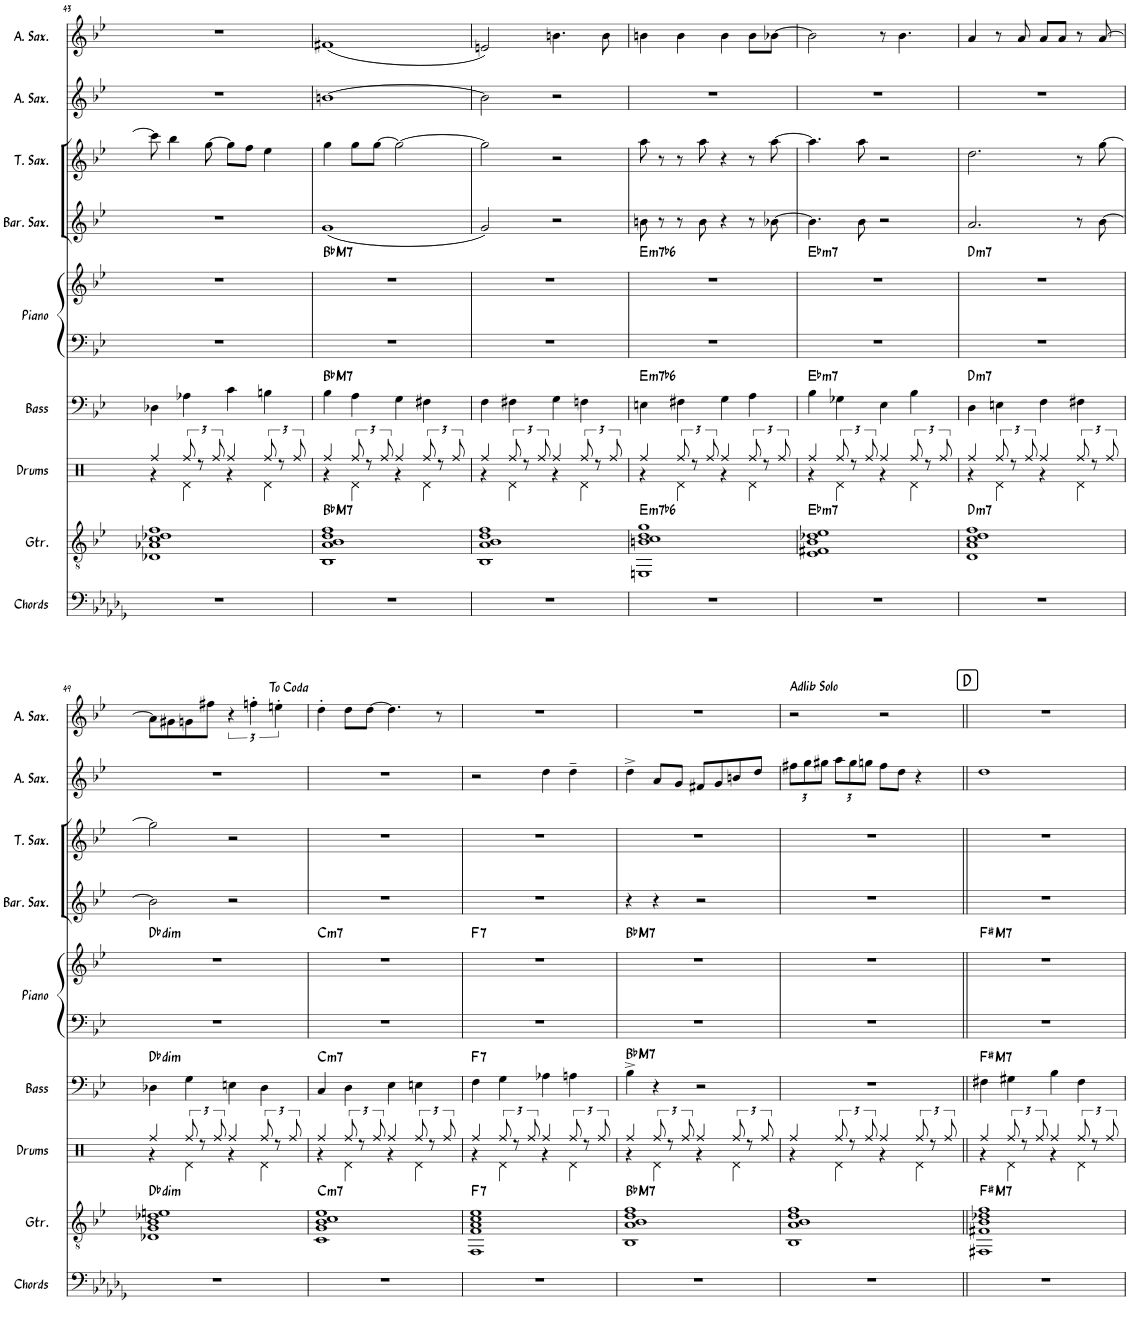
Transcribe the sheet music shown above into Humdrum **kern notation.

**kern	**kern	**harte	**kern	**kern	**harte	**kern	**kern	**harte	**kern	**kern	**kern	**kern
*part9	*part8	*part8	*part7	*part6	*part6	*part5	*part5	*part5	*part4	*part3	*part2	*part1
*staff10	*staff9	*	*staff8	*staff7	*	*staff6	*staff5	*	*staff4	*staff3	*staff2	*staff1
*I"Chords	*I"Guitar	*	*I"Drums	*I"Bass	*	*I"Piano	*	*	*I"バリトン サクソフォーン	*I"テナー サクソフォーン	*I"アルト サクソフォーン 2	*I"アルト サクソフォーン
*I'Chords	*I'Gtr.	*	*I'Drums	*I'Bass	*	*I'Piano	*	*	*	*	*	*
!!LO:PB:g=z
*clefF4	*clefGv2	*	*clefX	*clefF4	*	*clefF4	*clefG2	*	*clefG2	*clefG2	*clefG2	*clefG2
*	*	*	*	*Trd7c12	*	*	*	*	*Trd12c21	*Trd8c14	*Trd5c9	*Trd5c9
*k[b-e-a-d-g-]	*k[b-e-]	*	*k[]	*k[b-e-]	*	*k[b-e-]	*k[b-e-]	*	*k[b-e-]	*k[b-e-]	*k[b-e-]	*k[b-e-]
*M4/4	*M4/4	*	*M4/4	*M4/4	*	*M4/4	*M4/4	*	*M4/4	*M4/4	*M4/4	*M4/4
=43	=43	=43	=43	=43	=43	=43	=43	=43	=43	=43	=43	=43
*	*	*	*^	*	*	*	*	*	*	*	*	*
1r	1D-X 1A-X 1c 1d-X 1f	.	4Rff/	4r	4D-X\	.	1r	1r	.	1r	8ccc\]	1r	1r
.	.	.	.	.	.	.	.	.	.	.	4bb-\	.	.
.	.	.	12Rff/	4Rd\	4A-X\	.	.	.	.	.	.	.	.
.	.	.	12r	.	.	.	.	.	.	.	.	.	.
.	.	.	.	.	.	.	.	.	.	.	[8gg\	.	.
.	.	.	12Rff/	.	.	.	.	.	.	.	.	.	.
.	.	.	4Rff/	4r	4c\	.	.	.	.	.	8gg\L]	.	.
.	.	.	.	.	.	.	.	.	.	.	8ff\J	.	.
.	.	.	12Rff/	4Rd\	4Bn\	.	.	.	.	.	4ee-\	.	.
.	.	.	12r	.	.	.	.	.	.	.	.	.	.
.	.	.	12Rff/	.	.	.	.	.	.	.	.	.	.
=44	=44	=44	=44	=44	=44	=44	=44	=44	=44	=44	=44	=44	=44
!	!	!LO:H:kt=M7	!	!	!	!LO:H:kt=M7	!	!	!LO:H:kt=M7	!	!	!	!
1r	1BB- 1A 1B- 1d 1f	Bb:maj7	4Rff/	4r	4B-\	Bb:maj7	1r	1r	Bb:maj7	(1g	4gg\	[1bn	(1f#X
.	.	.	12Rff/	4Rd\	4A\	.	.	.	.	.	8gg\L	.	.
.	.	.	12r	.	.	.	.	.	.	.	.	.	.
.	.	.	.	.	.	.	.	.	.	.	[8gg\J	.	.
.	.	.	12Rff/	.	.	.	.	.	.	.	.	.	.
.	.	.	4Rff/	4r	4G\	.	.	.	.	.	2gg\_	.	.
.	.	.	12Rff/	4Rd\	4F#X\	.	.	.	.	.	.	.	.
.	.	.	12r	.	.	.	.	.	.	.	.	.	.
.	.	.	12Rff/	.	.	.	.	.	.	.	.	.	.
=45	=45	=45	=45	=45	=45	=45	=45	=45	=45	=45	=45	=45	=45
1r	1BB- 1A 1B- 1d 1f	.	4Rff/	4r	4F\	.	1r	1r	.	2g/)	2gg\]	2b\]	2en/)
.	.	.	12Rff/	4Rd\	4F#X\	.	.	.	.	.	.	.	.
.	.	.	12r	.	.	.	.	.	.	.	.	.	.
.	.	.	12Rff/	.	.	.	.	.	.	.	.	.	.
.	.	.	4Rff/	4r	4G\	.	.	.	.	2r	2r	2r	4.bn\
.	.	.	12Rff/	4Rd\	4Fn\	.	.	.	.	.	.	.	.
.	.	.	12r	.	.	.	.	.	.	.	.	.	.
.	.	.	.	.	.	.	.	.	.	.	.	.	8b\
.	.	.	12Rff/	.	.	.	.	.	.	.	.	.	.
=46	=46	=46	=46	=46	=46	=46	=46	=46	=46	=46	=46	=46	=46
!	!	!LO:H:kt=m7	!	!	!	!LO:H:kt=m7	!	!	!LO:H:kt=m7	!	!	!	!
1r	1EEn 1Bn 1c 1d 1g	E:min7(b6)	4Rff/	4r	4En\	E:min7(b6)	1r	1r	E:min7(b6)	8bn\	8aa\	1r	4bn\
.	.	.	.	.	.	.	.	.	.	8r	8r	.	.
.	.	.	12Rff/	4Rd\	4F#X\	.	.	.	.	8r	8r	.	4b\
.	.	.	12r	.	.	.	.	.	.	.	.	.	.
.	.	.	.	.	.	.	.	.	.	8b\	8aa\	.	.
.	.	.	12Rff/	.	.	.	.	.	.	.	.	.	.
.	.	.	4Rff/	4r	4G\	.	.	.	.	4r	4r	.	4b\
.	.	.	12Rff/	4Rd\	4A\	.	.	.	.	8r	8r	.	8b\L
.	.	.	12r	.	.	.	.	.	.	.	.	.	.
.	.	.	.	.	.	.	.	.	.	[8b-X\	[8aa\	.	[8b-X\J
.	.	.	12Rff/	.	.	.	.	.	.	.	.	.	.
=47	=47	=47	=47	=47	=47	=47	=47	=47	=47	=47	=47	=47	=47
!	!	!LO:H:kt=m7	!	!	!	!LO:H:kt=m7	!	!	!LO:H:kt=m7	!	!	!	!
1r	1E- 1F#X 1B- 1d-X 1e-	Eb:min7	4Rff/	4r	4B-\	Eb:min7	1r	1r	Eb:min7	4.b-\]	4.aa\]	1r	2b-\]
.	.	.	12Rff/	4Rd\	4G-X\	.	.	.	.	.	.	.	.
.	.	.	12r	.	.	.	.	.	.	.	.	.	.
.	.	.	.	.	.	.	.	.	.	8b-\	8aa\	.	.
.	.	.	12Rff/	.	.	.	.	.	.	.	.	.	.
.	.	.	4Rff/	4r	4E-\	.	.	.	.	2r	2r	.	8r
.	.	.	.	.	.	.	.	.	.	.	.	.	4.b-\
.	.	.	12Rff/	4Rd\	4B-\	.	.	.	.	.	.	.	.
.	.	.	12r	.	.	.	.	.	.	.	.	.	.
.	.	.	12Rff/	.	.	.	.	.	.	.	.	.	.
=48	=48	=48	=48	=48	=48	=48	=48	=48	=48	=48	=48	=48	=48
!	!	!LO:H:kt=m7	!	!	!	!LO:H:kt=m7	!	!	!LO:H:kt=m7	!	!	!	!
1r	1D 1A 1c 1d 1f	D:min7	4Rff/	4r	4D\	D:min7	1r	1r	D:min7	2.a/	2.dd\	1r	4a/
.	.	.	12Rff/	4Rd\	4En\	.	.	.	.	.	.	.	8r
.	.	.	12r	.	.	.	.	.	.	.	.	.	.
.	.	.	.	.	.	.	.	.	.	.	.	.	8a/
.	.	.	12Rff/	.	.	.	.	.	.	.	.	.	.
.	.	.	4Rff/	4r	4F\	.	.	.	.	.	.	.	8a/L
.	.	.	.	.	.	.	.	.	.	.	.	.	8a/J
.	.	.	12Rff/	4Rd\	4F#X\	.	.	.	.	8r	8r	.	8r
.	.	.	12r	.	.	.	.	.	.	.	.	.	.
.	.	.	.	.	.	.	.	.	.	[8b-\	[8gg\	.	[8a/
.	.	.	12Rff/	.	.	.	.	.	.	.	.	.	.
!!LO:LB:g=z
=49	=49	=49	=49	=49	=49	=49	=49	=49	=49	=49	=49	=49	=49
!	!	!LO:H:kt=dim	!	!	!	!LO:H:kt=dim	!	!	!LO:H:kt=dim	!	!	!	!
1r	1D-X 1G 1B- 1d-X 1en	Db:dim	4Rff/	4r	4D-X\	Db:dim	1r	1r	Db:dim	2b-\]	2gg\]	1r	8a\L]
.	.	.	.	.	.	.	.	.	.	.	.	.	8g#X\
.	.	.	12Rff/	4Rd\	4G\	.	.	.	.	.	.	.	8gn\
.	.	.	12r	.	.	.	.	.	.	.	.	.	.
.	.	.	.	.	.	.	.	.	.	.	.	.	8ff#X\J
.	.	.	12Rff/	.	.	.	.	.	.	.	.	.	.
.	.	.	4Rff/	4r	4En\	.	.	.	.	2r	2r	.	6r
.	.	.	.	.	.	.	.	.	.	.	.	.	6ffn'\
.	.	.	12Rff/	4Rd\	4D-\	.	.	.	.	.	.	.	.
.	.	.	12r	.	.	.	.	.	.	.	.	.	6een'\
.	.	.	12Rff/	.	.	.	.	.	.	.	.	.	.
=50	=50	=50	=50	=50	=50	=50	=50	=50	=50	=50	=50	=50	=50
!	!	!LO:H:kt=m7	!	!	!	!LO:H:kt=m7	!	!	!LO:H:kt=m7	!	!	!	!
1r	1C 1G 1B- 1c 1e-	C:min7	4Rff/	4r	4C/	C:min7	1r	1r	C:min7	1r	1r	1r	4dd'\
.	.	.	12Rff/	4Rd\	4D\	.	.	.	.	.	.	.	8dd\L
.	.	.	12r	.	.	.	.	.	.	.	.	.	.
.	.	.	.	.	.	.	.	.	.	.	.	.	[8dd\J
.	.	.	12Rff/	.	.	.	.	.	.	.	.	.	.
.	.	.	4Rff/	4r	4E-\	.	.	.	.	.	.	.	4.dd\]
.	.	.	12Rff/	4Rd\	4En\	.	.	.	.	.	.	.	.
.	.	.	12r	.	.	.	.	.	.	.	.	.	.
.	.	.	.	.	.	.	.	.	.	.	.	.	8r
.	.	.	12Rff/	.	.	.	.	.	.	.	.	.	.
=51	=51	=51	=51	=51	=51	=51	=51	=51	=51	=51	=51	=51	=51
!	!	!LO:H:kt=7	!	!	!	!LO:H:kt=7	!	!	!LO:H:kt=7	!	!	!	!
1r	1FF 1F 1A 1c 1e-	F:7	4Rff/	4r	4F\	F:7	1r	1r	F:7	1r	1r	2r	1r
.	.	.	12Rff/	4Rd\	4G\	.	.	.	.	.	.	.	.
.	.	.	12r	.	.	.	.	.	.	.	.	.	.
.	.	.	12Rff/	.	.	.	.	.	.	.	.	.	.
.	.	.	4Rff/	4r	4A-X\	.	.	.	.	.	.	4dd\	.
.	.	.	12Rff/	4Rd\	4An\	.	.	.	.	.	.	4dd~\	.
.	.	.	12r	.	.	.	.	.	.	.	.	.	.
.	.	.	12Rff/	.	.	.	.	.	.	.	.	.	.
=52	=52	=52	=52	=52	=52	=52	=52	=52	=52	=52	=52	=52	=52
!	!	!LO:H:kt=M7	!	!	!	!LO:H:kt=M7	!	!	!LO:H:kt=M7	!	!	!	!
1r	1BB- 1A 1B- 1d 1f	Bb:maj7	4Rff/	4r	4B-^\	Bb:maj7	1r	1r	Bb:maj7	4r	1r	4dd^\	1r
.	.	.	12Rff/	4Rd\	4r	.	.	.	.	4r	.	8a/L	.
.	.	.	12r	.	.	.	.	.	.	.	.	.	.
.	.	.	.	.	.	.	.	.	.	.	.	8g/J	.
.	.	.	12Rff/	.	.	.	.	.	.	.	.	.	.
.	.	.	4Rff/	4r	2r	.	.	.	.	2r	.	8f#X/L	.
.	.	.	.	.	.	.	.	.	.	.	.	8g/	.
.	.	.	12Rff/	4Rd\	.	.	.	.	.	.	.	8bn/	.
.	.	.	12r	.	.	.	.	.	.	.	.	.	.
.	.	.	.	.	.	.	.	.	.	.	.	8dd/J	.
.	.	.	12Rff/	.	.	.	.	.	.	.	.	.	.
=53	=53	=53	=53	=53	=53	=53	=53	=53	=53	=53	=53	=53	=53
*	*	*	*	*	*	*	*	*	*	*	*	*Xbrackettup	*
!	!	!	!	!	!	!	!	!	!	!	!	!	!LO:TX:a:t=Adlib Solo
1r	1BB- 1A 1B- 1d 1f	.	4Rff/	4r	1r	.	1r	1r	.	1r	1r	12ff#X\L	2r
.	.	.	.	.	.	.	.	.	.	.	.	12gg\	.
.	.	.	.	.	.	.	.	.	.	.	.	12gg#X\J	.
.	.	.	12Rff/	4Rd\	.	.	.	.	.	.	.	12aa\L	.
.	.	.	12r	.	.	.	.	.	.	.	.	12gg#\	.
.	.	.	12Rff/	.	.	.	.	.	.	.	.	12ggn\J	.
.	.	.	4Rff/	4r	.	.	.	.	.	.	.	8ff#\L	2r
.	.	.	.	.	.	.	.	.	.	.	.	8dd\J	.
.	.	.	12Rff/	4Rd\	.	.	.	.	.	.	.	4r	.
.	.	.	12r	.	.	.	.	.	.	.	.	.	.
.	.	.	12Rff/	.	.	.	.	.	.	.	.	.	.
!!LO:REH:place=s1:a:B:cj:fs=14:t=D
=54||	=54||	=54||	=54||	=54||	=54||	=54||	=54||	=54||	=54||	=54||	=54||	=54||	=54||
!	!	!LO:H:kt=M7	!	!	!	!LO:H:kt=M7	!	!	!LO:H:kt=M7	!	!	!	!
1r	1FF#X 1F#X 1B- 1d-X 1f	F#:maj7	4Rff/	4r	4F#X\	F#:maj7	1r	1r	F#:maj7	1r	1r	1dd	1r
.	.	.	12Rff/	4Rd\	4G#X\	.	.	.	.	.	.	.	.
.	.	.	12r	.	.	.	.	.	.	.	.	.	.
.	.	.	12Rff/	.	.	.	.	.	.	.	.	.	.
.	.	.	4Rff/	4r	4B-\	.	.	.	.	.	.	.	.
.	.	.	12Rff/	4Rd\	4F#\	.	.	.	.	.	.	.	.
.	.	.	12r	.	.	.	.	.	.	.	.	.	.
.	.	.	12Rff/	.	.	.	.	.	.	.	.	.	.
*	*	*	*v	*v	*	*	*	*	*	*	*	*	*
=	=	=	=	=	=	=	=	=	=	=	=	=
*-	*-	*-	*-	*-	*-	*-	*-	*-	*-	*-	*-	*-
